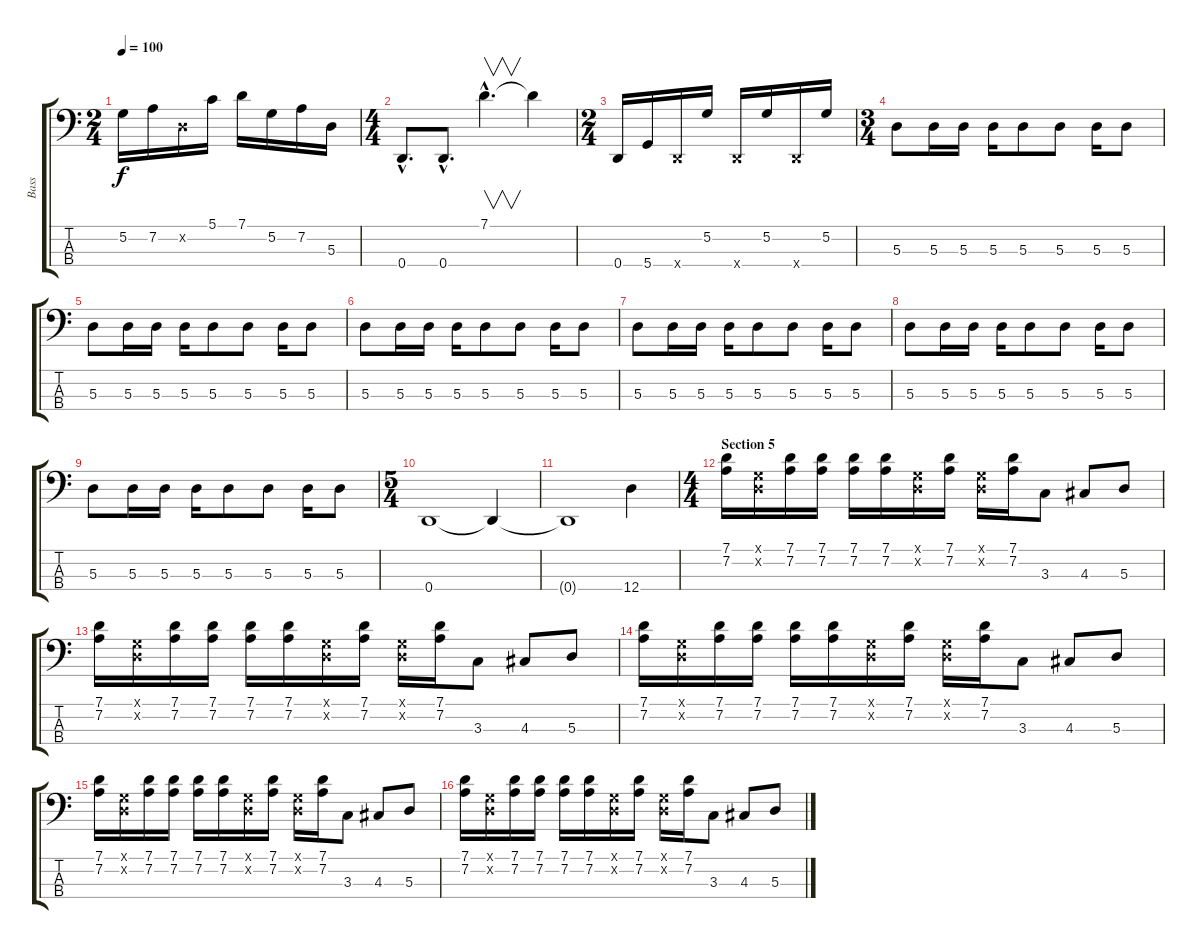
\track ("Bass" "Bass") {instrument slapbass2}
\staff {score tabs}
\tuning (G2 D2 A1 D1) {hide}
\ts (2 4)
\tempo 100
\clef f4
\ks c
5.2.16{dy f} 7.2.16 0.2{x}.16 5.1.16 7.1.16 5.2.16 7.2.16 5.3.16 |
\ts (4 4)
0.4{hac}.8{d} 0.4{hac}.8{d} 7.1{hac}.4{v d} 7.1{t}.4 |
\ts (2 4)
0.4.16 5.4.16 0.4{x}.16 5.2.16 0.4{x}.16 5.2.16 0.4{x}.16 5.2.16 |
\ts (3 4)
5.3.8 5.3.16 5.3.16 5.3.16 5.3.8 5.3.8 5.3.16 5.3.8 |
5.3.8 5.3.16 5.3.16 5.3.16 5.3.8 5.3.8 5.3.16 5.3.8 |
5.3.8 5.3.16 5.3.16 5.3.16 5.3.8 5.3.8 5.3.16 5.3.8 |
5.3.8 5.3.16 5.3.16 5.3.16 5.3.8 5.3.8 5.3.16 5.3.8 |
5.3.8 5.3.16 5.3.16 5.3.16 5.3.8 5.3.8 5.3.16 5.3.8 |
5.3.8 5.3.16 5.3.16 5.3.16 5.3.8 5.3.8 5.3.16 5.3.8 |
\ts (5 4)
0.4.1 0.4{t}.4 |
0.4{t}.1 12.4.4 |
\ts (4 4)
\section ("" "Section 5")
(7.1 7.2).16 (0.1{x} 0.2{x}).16 (7.1 7.2).16 (7.1 7.2).16 (7.1 7.2).16 (7.1 7.2).16 (0.1{x} 0.2{x}).16 (7.1 7.2).16 (0.1{x} 0.2{x}).16 (7.1 7.2).16 3.3.8 4.3.8 5.3.8 |
(7.1 7.2).16 (0.1{x} 0.2{x}).16 (7.1 7.2).16 (7.1 7.2).16 (7.1 7.2).16 (7.1 7.2).16 (0.1{x} 0.2{x}).16 (7.1 7.2).16 (0.1{x} 0.2{x}).16 (7.1 7.2).16 3.3.8 4.3.8 5.3.8 |
(7.1 7.2).16 (0.1{x} 0.2{x}).16 (7.1 7.2).16 (7.1 7.2).16 (7.1 7.2).16 (7.1 7.2).16 (0.1{x} 0.2{x}).16 (7.1 7.2).16 (0.1{x} 0.2{x}).16 (7.1 7.2).16 3.3.8 4.3.8 5.3.8 |
(7.1 7.2).16 (0.1{x} 0.2{x}).16 (7.1 7.2).16 (7.1 7.2).16 (7.1 7.2).16 (7.1 7.2).16 (0.1{x} 0.2{x}).16 (7.1 7.2).16 (0.1{x} 0.2{x}).16 (7.1 7.2).16 3.3.8 4.3.8 5.3.8 |
(7.1 7.2).16 (0.1{x} 0.2{x}).16 (7.1 7.2).16 (7.1 7.2).16 (7.1 7.2).16 (7.1 7.2).16 (0.1{x} 0.2{x}).16 (7.1 7.2).16 (0.1{x} 0.2{x}).16 (7.1 7.2).16 3.3.8 4.3.8 5.3.8
